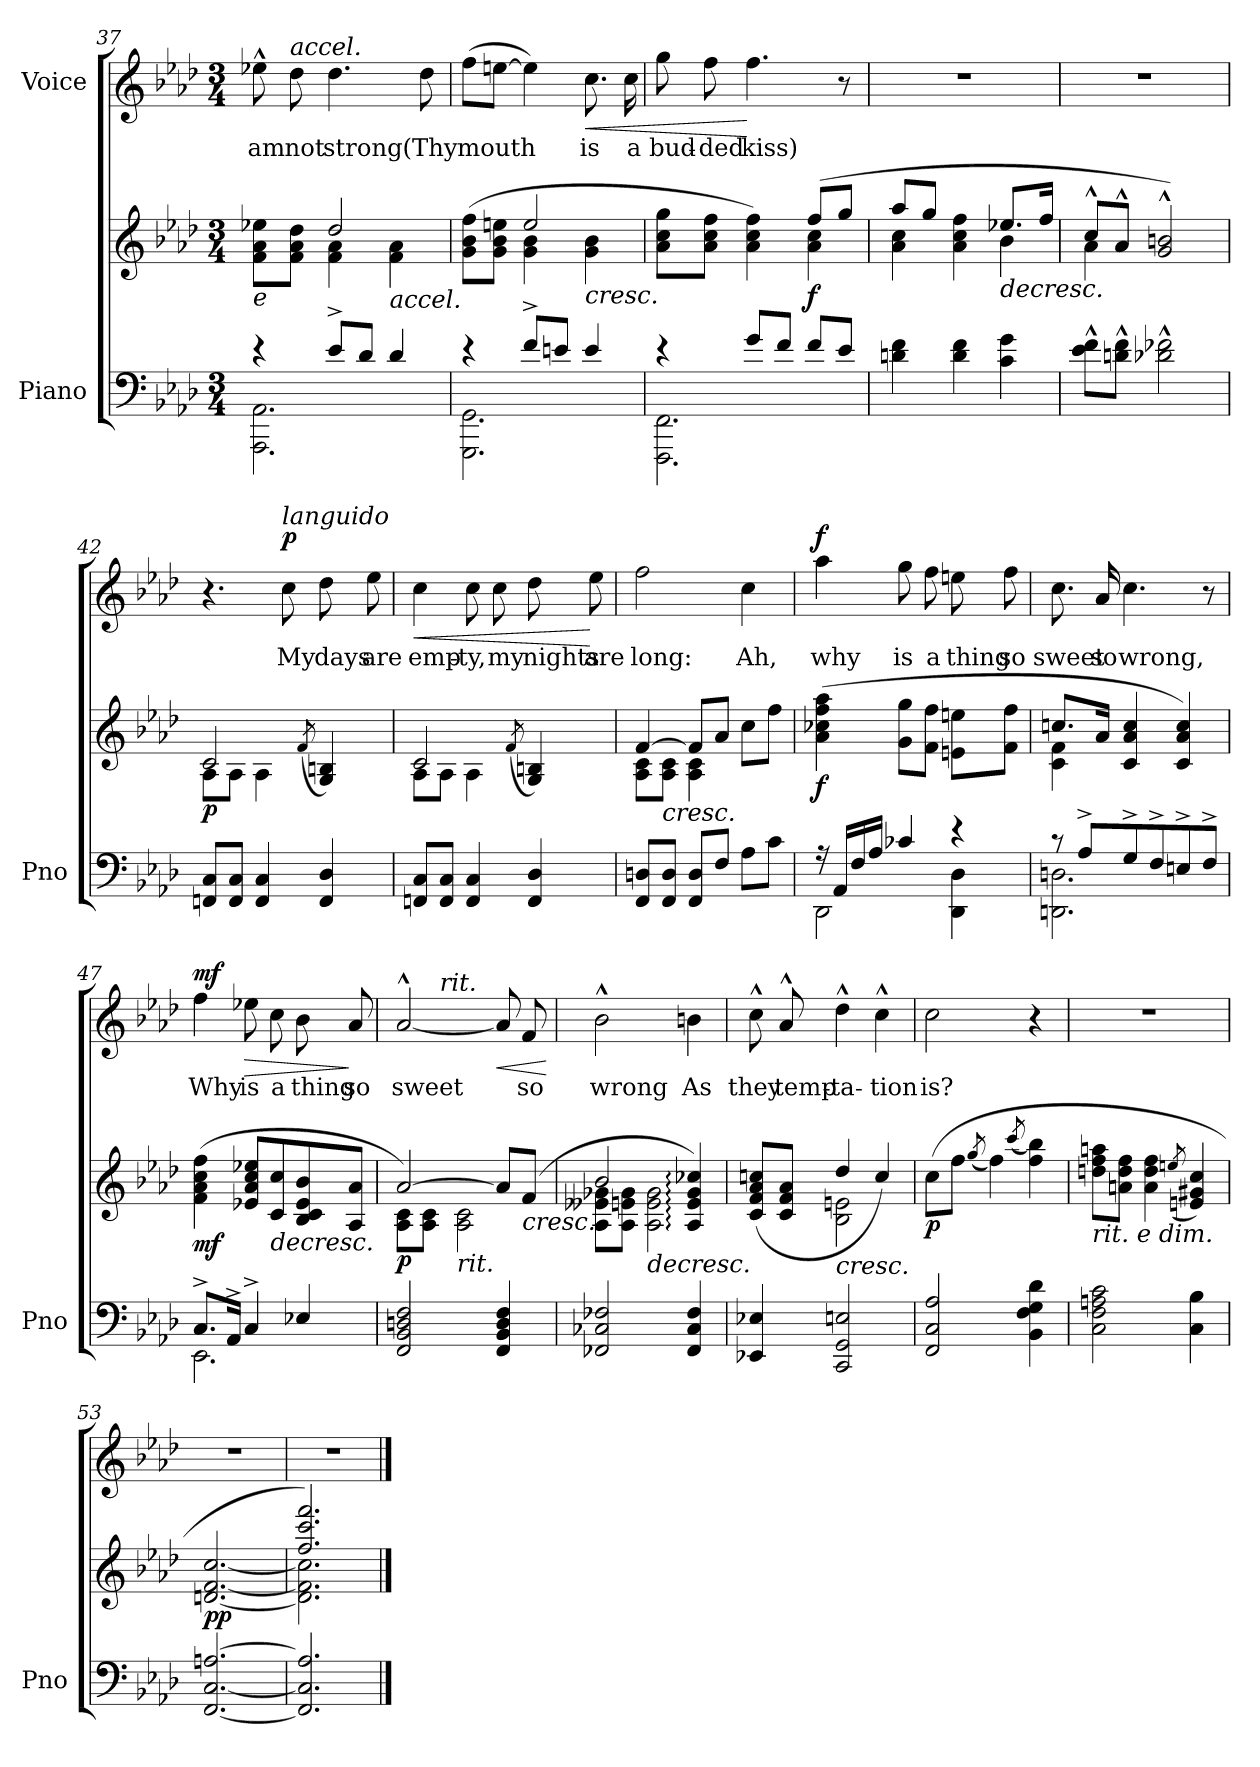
**kern	**kern	**dynam	**kern	**text	**dynam
*part2	*part2	*part2	*part1	*part1	*part1
*staff3	*staff2	*staff2/3	*staff1	*staff1	*staff1
*I"Piano	*	*	*I"Voice	*	*
*I'Pno	*	*	*	*	*
*clefF4	*clefG2	*	*clefG2	*	*
*k[b-e-a-d-]	*k[b-e-a-d-]	*	*k[b-e-a-d-]	*	*
*M3/4	*M3/4	*	*M3/4	*	*
=37	=37	=37	=37	=37	=37
*^	*^	*	*	*	*
!	!	!LO:TX:b:i:t=e	!	!	!	!	!
4r	2.AAA-\ 2.AA-\	8f\ 8a-\ 8ee-X\L	4ryy	.	8ee-X^^\	am	.
!	!	!	!	!	!LO:TX:a:i:t=accel.	!	!
.	.	8f\ 8a-\ 8dd-\J	.	.	8dd-\	not	.
8e-^/L	.	2dd-/	4f\ 4a-\	.	4.dd-\	strong	.
8d-/J	.	.	.	.	.	.	.
!	!	!	!LO:TX:b:i:t=accel.	!	!	!	!
4d-/	.	.	4f\ 4a-\	.	.	.	.
.	.	.	.	.	8dd-\	(Thy	.
=38	=38	=38	=38	=38	=38	=38	=38
4r	2.GGG\ 2.GG\	(8g\ 8b-\ 8ff\L	4ryy	.	(8ff\L	mouth	.
.	.	8g\ 8b-\ 8een\J	.	.	[8een\J	.	.
8f^/L	.	2ee/	4g\ 4b-\	.	4ee\])	.	.
8en/J	.	.	.	.	.	.	.
!	!	!	!	!LO:HP:b	!	!	!LO:HP:b
4e/	.	.	4g\ 4b-\	<	8.cc\	is	<
.	.	.	.	.	16cc\	a	.
=39	=39	=39	=39	=39	=39	=39	=39
4r	2.FFF\ 2.FF\	8a-\ 8cc\ 8gg\L	2ryy	.	8gg\	bud-	.
.	.	8a-\ 8cc\ 8ff\J	.	.	8ff\	-ded	.
8g/L	.	4a-\ 4cc\ 4ff\)	.	.	4.ff\	kiss)	[
8f/J	.	.	.	.	.	.	.
!	!	!	!	!LO:DY:b	!	!	!
8f/L	.	(8ff/L	4a-\ 4cc\	f	.	.	.
8e-/J	.	8gg/J	.	.	8r	.	.
*v	*v	*	*	*	*	*	*
=40	=40	=40	=40	=40	=40	=40
4dn\ 4f\	8aa-/L	4a-\ 4cc\	.	2.r	.	.
.	8gg/J	.	.	.	.	.
4d\ 4f\	4a-\ 4cc\ 4ff\	4ryy	.	.	.	.
!	!	!	!LO:HP:b	!	!	!
4c\ 4g\	8.ee-X/L	4b-\	>	.	.	.
.	16ff/Jk	.	.	.	.	.
=41	=41	=41	=41	=41	=41	=41
8e-\^^ 8f\^^L	8cc^^/L	4a-\	.	2.r	.	.
8dn\^^ 8f\^^J	8a-^^/J	.	.	.	.	.
2d-X\^^ 2f-X\^^	2g/^^ 2bn/^^)	2ryy	[	.	.	.
=42	=42	=42	=42	=42	=42	=42
!	!	!	!LO:DY:b	!	!	!
8FFn/ 8C/L	2c/	8A-\L	p	4.r	.	.
8FF/ 8C/J	.	8A-\J	.	.	.	.
4FF/ 4C/	.	4A-\	.	.	.	.
!	!	!	!	!LO:TX:a:i:t=languido	!	!
!	!	!	!	!	!	!LO:DY:a
.	.	.	.	8cc\	My	p
.	(8qf/	.	.	.	.	.
4FF/ 4D-/	4G/ 4Bn/)	8ryy	.	8dd-\	days	.
.	.	8ryy	.	8ee-\	are	.
=43	=43	=43	=43	=43	=43	=43
!	!	!	!	!	!	!LO:HP:b
8FFn/ 8C/L	2c/	8A-\L	.	4cc\	emp-	<
8FF/ 8C/J	.	8A-\J	.	.	.	.
4FF/ 4C/	.	4A-\	.	8cc\	-ty,	.
.	.	.	.	8cc\	my	.
.	(8qf/	.	.	.	.	.
4FF/ 4D-/	4G/ 4Bn/)	8ryy	.	8dd-\	nights	.
.	.	8ryy	.	8ee-\	are	[
=44	=44	=44	=44	=44	=44	=44
8FF/ 8Dn/L	[4f/	8A-\ 8c\L	.	2ff\	long:	.
!	!	!	!LO:HP:b	!	!	!
8FF/ 8D/J	.	8A-\ 8c\J	<	.	.	.
8FF/ 8D/L	8f/L]	4A-\ 4c\	.	.	.	.
8F/J	8a-/J	.	.	.	.	.
8A-\L	8cc\L	4ryy	.	4cc\	Ah,	.
8c\J	8ff\J	.	.	.	.	.
*	*v	*v	*	*	*	*
.	.	]	.	.	.
=45	=45	=45	=45	=45	=45
*^	*	*	*	*	*
!	!	!	!LO:DY:b	!	!	!LO:DY:a
16r	2DD-\	(4a-\ 4cc-X\ 4ff\ 4aa-\	f	4aa-\	why	f
16AA-/LL	.	.	.	.	.	.
16F/	.	.	.	.	.	.
16A-/JJ	.	.	.	.	.	.
4c-X/	.	8g\ 8gg\L	.	8gg\	is	.
.	.	8f\ 8ff\J	.	8ff\	a	.
4r	4DD-\ 4D-\	8en\ 8een\L	.	8een\	thing	.
.	.	8f\ 8ff\J	.	8ff\	so	.
=46	=46	=46	=46	=46	=46	=46
*	*	*^	*	*	*	*
8r	2.DDn\ 2.Dn\	8.ccn/L	4c\ 4f\	.	8.cc\	sweet	.
8A-^/L	.	.	.	.	.	.	.
.	.	16a-/Jk	.	.	16a-/	so	.
8G^/	.	4c/ 4a-/ 4cc/	2ryy	.	4.cc\	wrong,	.
8F^/	.	.	.	.	.	.	.
8En^/	.	4c/ 4a-/ 4cc/)	.	.	.	.	.
8F^/J	.	.	.	.	8r	.	.
*	*	*v	*v	*	*	*	*
=47	=47	=47	=47	=47	=47	=47
!	!	!	!LO:DY:b	!	!	!LO:DY:a
8.C^/L	2.EE-\	(4f\ 4a-\ 4cc\ 4ff\	mf	4ff\	Why	mf
16AA-^/Jk	.	.	.	.	.	.
!	!	!	!	!	!	!LO:HP:b
4C^/	.	8e-X/ 8a-/ 8cc/ 8ee-X/L	.	8ee-X\	is	>
!	!	!	!LO:HP:b	!	!	!
.	.	8c/ 8cc/	>	8cc\	a	.
4E-X/	.	8B-/ 8c/ 8e-/ 8b-/	.	8b-\	thing	.
.	.	8A-/ 8a-/J	[	8a-/	so	]
*v	*v	*	*	*	*	*
=48	=48	=48	=48	=48	=48
*	*^	*	*	*	*
!	!	!	!LO:DY:b	!	!	!
*	*	*	*	*^	*	*
2FF/ 2BB-/ 2Dn/ 2F/	[2a-/)	8A-\ 8c\L	p	[2a-^^/	8.ryy	sweet	.
.	.	8A-\ 8c\J	.	.	.	.	.
!	!	!	!	!	!LO:TX:a:i:t=rit.	!	!
.	.	.	.	.	2ryy	.	.
!	!	!LO:TX:b:i:t=rit.	!	!	!	!	!
.	.	2A-\ 2c\	.	.	.	.	.
!	!	!	!	!	!	!	!LO:HP:b
4FF/ 4BB-/ 4D/ 4F/	8a-/L]	.	.	8a-/]	.	.	<
!	!	!	!LO:HP:b	!	!	!	!
.	(8f/J	.	<	8f/	.	so	.
.	.	.	.	.	16ryy	.	.
*	*v	*v	*	*	*	*	*
.	.	]	.	.	.	[
*	*	*	*v	*v	*	*
=49	=49	=49	=49	=49	=49
*	*^	*	*	*	*
2FF-X/ 2C-X/ 2F-X/	2b-/	8A-\ 8e--X\ 8g-X\L	.	2b-^^\	wrong	.
.	.	8A-\ 8en\ 8g-\J	.	.	.	.
!	!	!	!LO:HP:b	!	!	!
.	.	2A-\ 2e\ 2g-\	>	.	.	.
4FF-/ 4C-/ 4F-/	4A-/: 4e/: 4g-/: 4cc-X/:)	.	.	4bn\	As	.
*	*v	*v	*	*	*	*
.	.	[	.	.	.
=50	=50	=50	=50	=50	=50
*	*^	*	*	*	*
4EE-X/ 4E-X/	(8c/ 8f/ 8a-/ 8ccn/L	4ryy	.	8cc^^\	they	.
.	8c/ 8f/ 8a-/J	.	.	8a-^^/	temp-	.
!	!	!	!LO:HP:b	!	!	!
2CC/ 2GG/ 2En/	4dd-/	2B-\ 2en\	<	4dd-^^\	-ta-	.
.	4cc/)	.	.	4cc^^\	-tion	.
*	*v	*v	*	*	*	*
.	.	]	.	.	.
=51	=51	=51	=51	=51	=51
!	!	!LO:DY:b	!	!	!
2FF/ 2C/ 2A-/	(8cc\L	p	2cc\	is?	.
.	8ff\J	.	.	.	.
.	(8qgg/	.	.	.	.
.	4ff\)	.	.	.	.
.	(8qccc/	.	.	.	.
4BB-\ 4F\ 4G\ 4d-\	4ff\ 4bb-\)	.	4r	.	.
=52	=52	=52	=52	=52	=52
!	!LO:TX:b:i:t=rit.   e   dim.	!	!	!	!
2C\ 2F\ 2An\ 2c\	8ddn\ 8ff\ 8aan\L	.	2.r	.	.
.	8an\ 8dd\ 8ff\J	.	.	.	.
.	4a\ 4dd\ 4ff\	.	.	.	.
.	(>8qeen/	.	.	.	.
4C\ 4B-\	4en/ 4g#X/ 4cc/)	.	.	.	.
=53	=53	=53	=53	=53	=53
*	*^	*	*	*	*
!	!	!	!LO:DY:b	!	!	!
[2.FF/ [2.C/ [2.An/	2.ryy	[<2.dn/ [<2.f/ [<2.cc/	pp	2.r	.	.
*	*v	*v	*	*	*	*
.	.	[	.	.	.
=54	=54	=54	=54	=54	=54
*	*^	*	*	*	*
2.FF/] 2.C/] 2.A/]	2.ff/ 2.ccc/ 2.fff/)	2.d\] 2.f\] 2.cc\]	.	2.r	.	.
*	*v	*v	*	*	*	*
==	==	==	==	==	==
*-	*-	*-	*-	*-	*-
